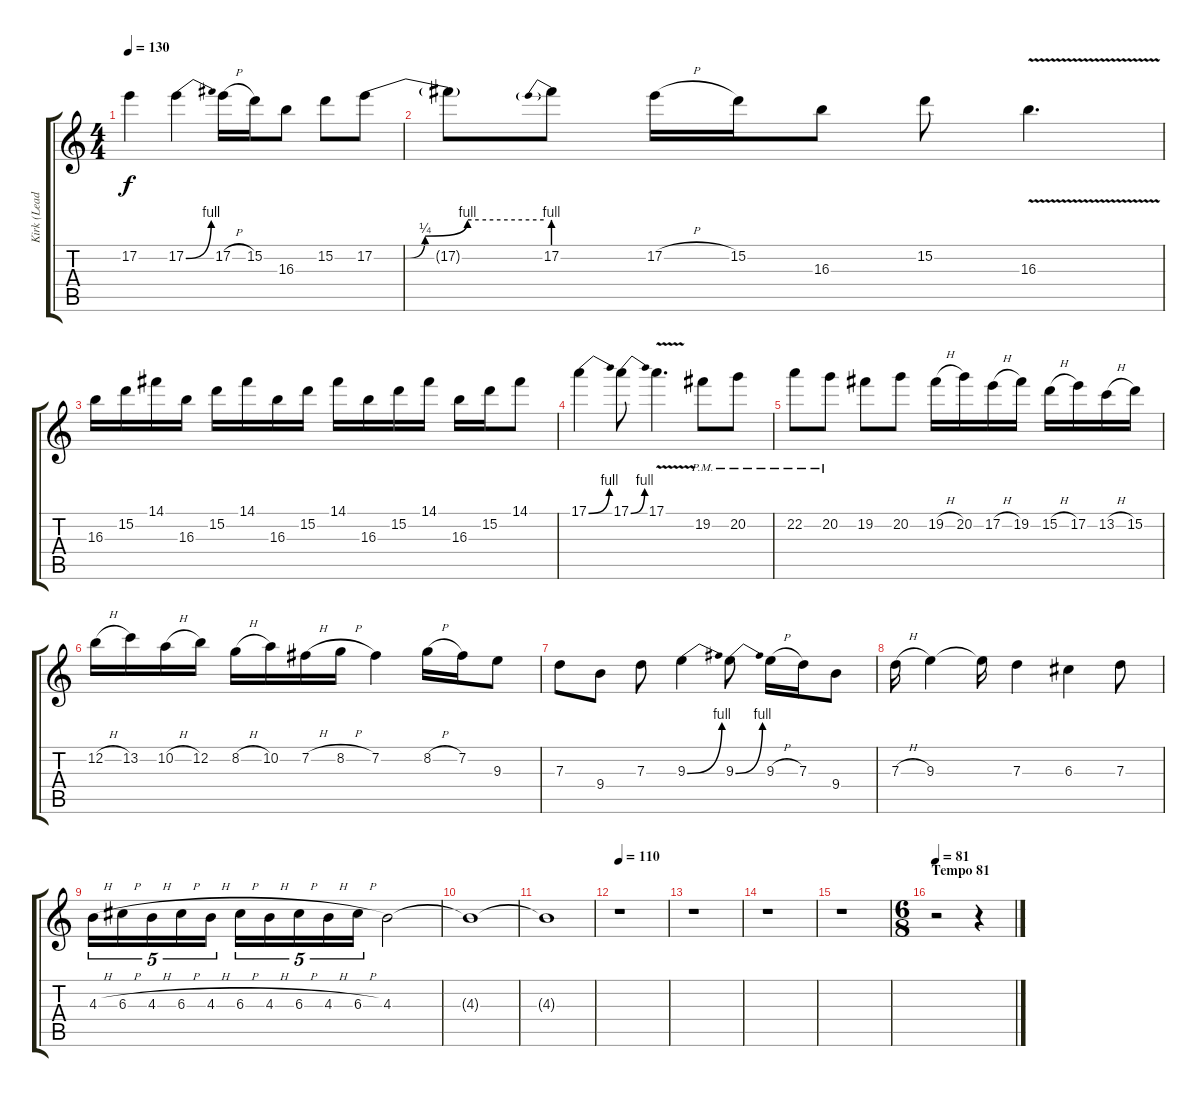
\track ("Kirk (Lead Guitar)" "Kirk (Lead") {instrument distortionguitar}
\staff {score tabs}
\tuning (E4 B3 G3 D3 A2 E2) {hide}
\ts (4 4)
\tempo 130
\clef g2
\ks c
17.2{t}.4{dy f} 17.2{be (bend 0 0 60 4)}.4 17.2{h}.16 15.2.16 16.3.8 15.2.8 17.2{be (custom 0 0 11 0 18 1 33 4 37 4 60 4)}.8 |
17.2{t}.8 17.2{be (prebend 0 4 60 4)}.8 17.2{h}.16 15.2.16 16.3.8 15.2.8 16.3{v}.4{d} |
16.3.16 15.2.16 14.1.16 16.3.16 15.2.16 14.1.16 16.3.16 15.2.16 14.1.16 16.3.16 15.2.16 14.1.16 16.3.16 15.2.16 14.1.8 |
17.1{be (bend 0 0 60 4)}.4 17.1{be (bend 0 0 60 4)}.8 17.1{v}.4{d} 19.2{pm}.8 20.2{pm}.8 |
22.2{pm}.8 20.2{pm}.8 19.2.8 20.2.8 19.2{h}.16 20.2.16 17.2{h}.16 19.2.16 15.2{h}.16 17.2.16 13.2{h}.16 15.2.16 |
12.2{h}.16 13.2.16 10.2{h}.16 12.2.16 8.2{h}.16 10.2.16 7.2{h}.16 8.2{h}.16 7.2.4 8.2{h}.16 7.2.16 9.3.8 |
7.3.8 9.4.8 7.3.8 9.3{be (bend 0 0 60 4)}.4 9.3{be (bend 0 0 60 4)}.8 9.3{h}.16 7.3.16 9.4.8 |
7.3{h}.16 9.3.4 9.3{t}.16 7.3.4 6.3.4 7.3.8 |
4.3{h}.16{tu (5 4)} 6.3{h}.16{tu (5 4)} 4.3{h}.16{tu (5 4)} 6.3{h}.16{tu (5 4)} 4.3{h}.16{tu (5 4)} 6.3{h}.16{tu (5 4)} 4.3{h}.16{tu (5 4)} 6.3{h}.16{tu (5 4)} 4.3{h}.16{tu (5 4)} 6.3{h}.16{tu (5 4)} 4.3.2{volume 6} |
4.3{t}.1 |
4.3{t}.1 |
\tempo 110
r.1 |
r.1 |
r.1 |
r.1 |
\ts (6 8)
\section ("" "Tempo 81")
\tempo 81
r.2 r.4
